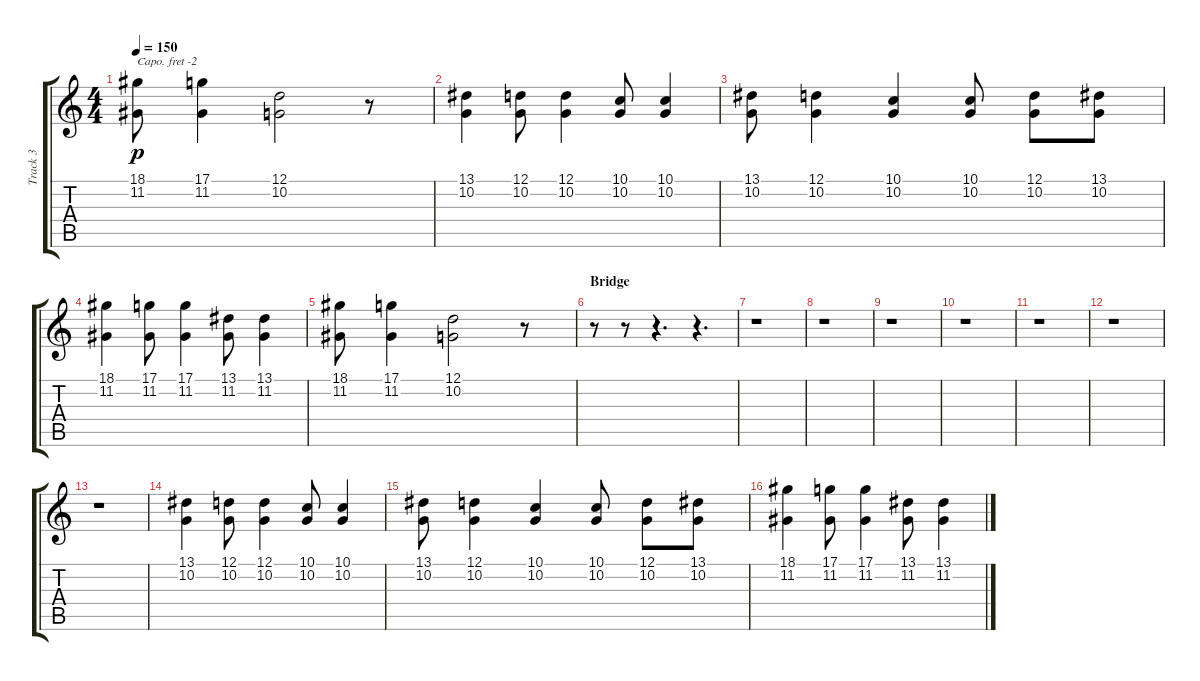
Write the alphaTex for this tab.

\track ("Track 3" "Track 3") {instrument violin}
\staff {score tabs}
\capo -2
\tuning (E4 B3 G3 D3 A2 E2) {hide}
\ts (4 4)
\tempo 150
\clef g2
\ks c
(18.1 11.2).8{dy p} (17.1 11.2).4 (12.1 10.2).2 r.8 |
(13.1 10.2).4 (12.1 10.2).8 (12.1 10.2).4 (10.1 10.2).8 (10.1 10.2).4 |
(13.1 10.2).8 (12.1 10.2).4 (10.1 10.2).4 (10.1 10.2).8 (12.1 10.2).8 (13.1 10.2).8 |
(18.1 11.2).4 (17.1 11.2).8 (17.1 11.2).4 (13.1 11.2).8 (13.1 11.2).4 |
(18.1 11.2).8 (17.1 11.2).4 (12.1 10.2).2 r.8 |
\section ("" "Bridge")
r.8 r.8 r.4{d} r.4{d} |
r.1 |
r.1 |
r.1 |
r.1 |
r.1 |
r.1 |
r.1 |
(13.1 10.2).4 (12.1 10.2).8 (12.1 10.2).4 (10.1 10.2).8 (10.1 10.2).4 |
(13.1 10.2).8 (12.1 10.2).4 (10.1 10.2).4 (10.1 10.2).8 (12.1 10.2).8 (13.1 10.2).8 |
(18.1 11.2).4 (17.1 11.2).8 (17.1 11.2).4 (13.1 11.2).8 (13.1 11.2).4
